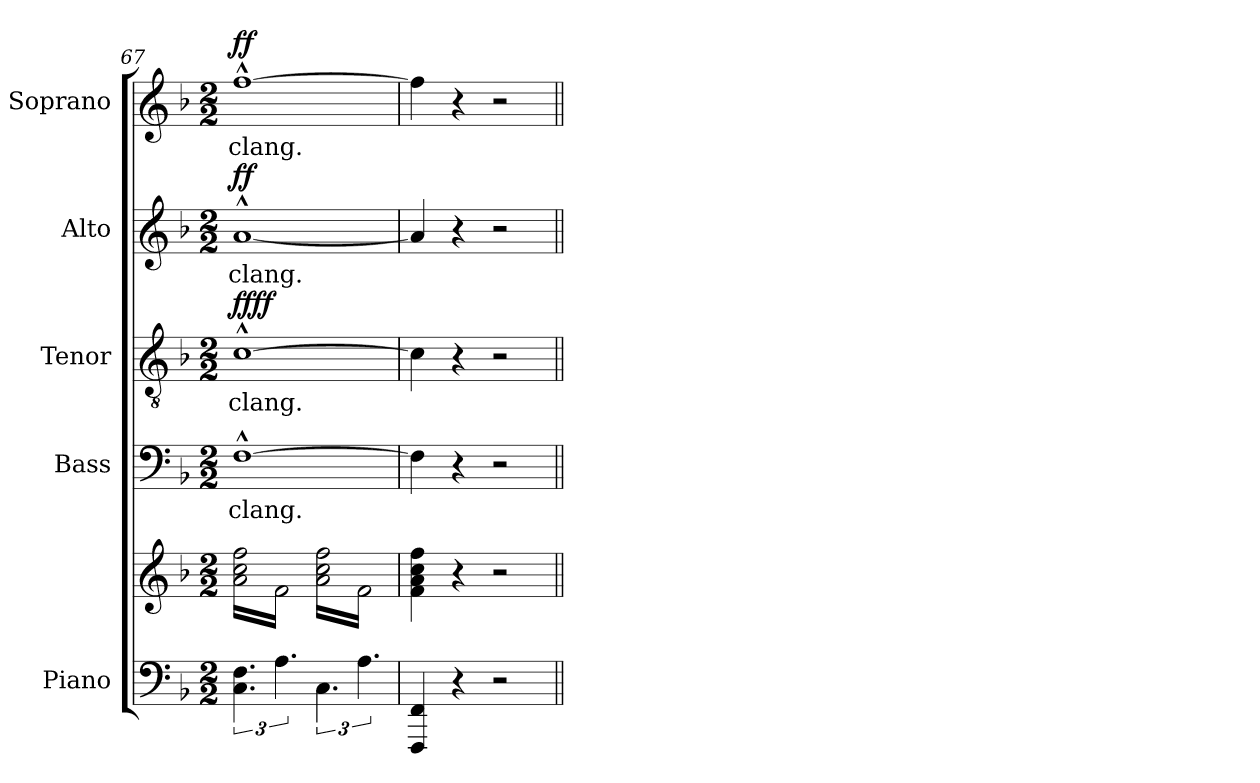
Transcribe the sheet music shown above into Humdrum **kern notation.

**kern	**kern	**kern	**text	**kern	**text	**dynam	**kern	**text	**dynam	**kern	**text	**dynam
*part5	*part5	*part4	*part4	*part3	*part3	*part3	*part2	*part2	*part2	*part1	*part1	*part1
*staff6	*staff5	*staff4	*staff4	*staff3	*staff3	*staff3	*staff2	*staff2	*staff2	*staff1	*staff1	*staff1
*I"Piano	*	*I"Bass	*	*I"Tenor	*	*	*I"Alto	*	*	*I"Soprano	*	*
*I'Pno.	*	*I'B.	*	*I'T.	*	*	*I'A.	*	*	*I'S.	*	*
*clefF4	*clefG2	*clefF4	*	*clefGv2	*	*	*clefG2	*	*	*clefG2	*	*
*	*	*	*	*ITrd7c12	*	*	*	*	*	*	*	*
*k[b-]	*k[b-]	*k[b-]	*	*k[b-]	*	*	*k[b-]	*	*	*k[b-]	*	*
*F:	*F:	*F:	*	*F:	*	*	*F:	*	*	*F:	*	*
*M2/2	*M2/2	*M2/2	*	*M2/2	*	*	*M2/2	*	*	*M2/2	*	*
=67	=67	=67	=67	=67	=67	=67	=67	=67	=67	=67	=67	=67
!	!	!	!LO:LY:b:color=#000000	!	!	!	!	!	!	!	!	!
!	!	!	!	!	!LO:LY:b:color=#000000	!	!	!	!	!	!	!
!	!	!	!	!	!	!	!	!LO:LY:b:color=#000000	!	!	!	!
!	!	!	!	!	!	!	!	!	!	!	!LO:LY:b:color=#000000	!
*	*tremolo	*	*	*	*	*	*	*	*	*	*	*
6.Ci\ 6.Fi	(16ai\ 16cci 16ffiLL	[1F^^i	clang.	[1C^^i	clang.	ff ff	[1a^^i	clang.	ff	[1ff^^i	clang.	ff
.	16fi\	.	.	.	.	.	.	.	.	.	.	.
.	16ai\ 16cci 16ffi	.	.	.	.	.	.	.	.	.	.	.
.	16fi\	.	.	.	.	.	.	.	.	.	.	.
6.Ai\	16ai\ 16cci 16ffi	.	.	.	.	.	.	.	.	.	.	.
.	16fi\	.	.	.	.	.	.	.	.	.	.	.
.	16ai\ 16cci 16ffi	.	.	.	.	.	.	.	.	.	.	.
.	16fi\JJ	.	.	.	.	.	.	.	.	.	.	.
6.Ci\	16ai\ 16cci 16ffiLL	.	.	.	.	.	.	.	.	.	.	.
.	16fi\)	.	.	.	.	.	.	.	.	.	.	.
.	16ai\ 16cci 16ffi	.	.	.	.	.	.	.	.	.	.	.
.	16fi\)	.	.	.	.	.	.	.	.	.	.	.
6.Ai\	16ai\ 16cci 16ffi	.	.	.	.	.	.	.	.	.	.	.
.	16fi\)	.	.	.	.	.	.	.	.	.	.	.
.	16ai\ 16cci 16ffi	.	.	.	.	.	.	.	.	.	.	.
.	16fi\)JJ	.	.	.	.	.	.	.	.	.	.	.
*	*Xtremolo	*	*	*	*	*	*	*	*	*	*	*
=68	=68	=68	=68	=68	=68	=68	=68	=68	=68	=68	=68	=68
4FFFi/ 4FFi	4fi\ 4ai 4cci 4ffi	4Fi\]	.	4Ci\]	.	.	4ai/]	.	.	4ffi\]	.	.
.	.	.	.	.	.	.	.	.	.	.	.	.
.	.	.	.	.	.	.	.	.	.	.	.	.
.	.	.	.	.	.	.	.	.	.	.	.	.
4r	4r	4r	.	4r	.	.	4r	.	.	4r	.	.
2r	2r	2r	.	2r	.	.	2r	.	.	2r	.	.
=||	=||	=||	=||	=||	=||	=||	=||	=||	=||	=||	=||	=||
*-	*-	*-	*-	*-	*-	*-	*-	*-	*-	*-	*-	*-
